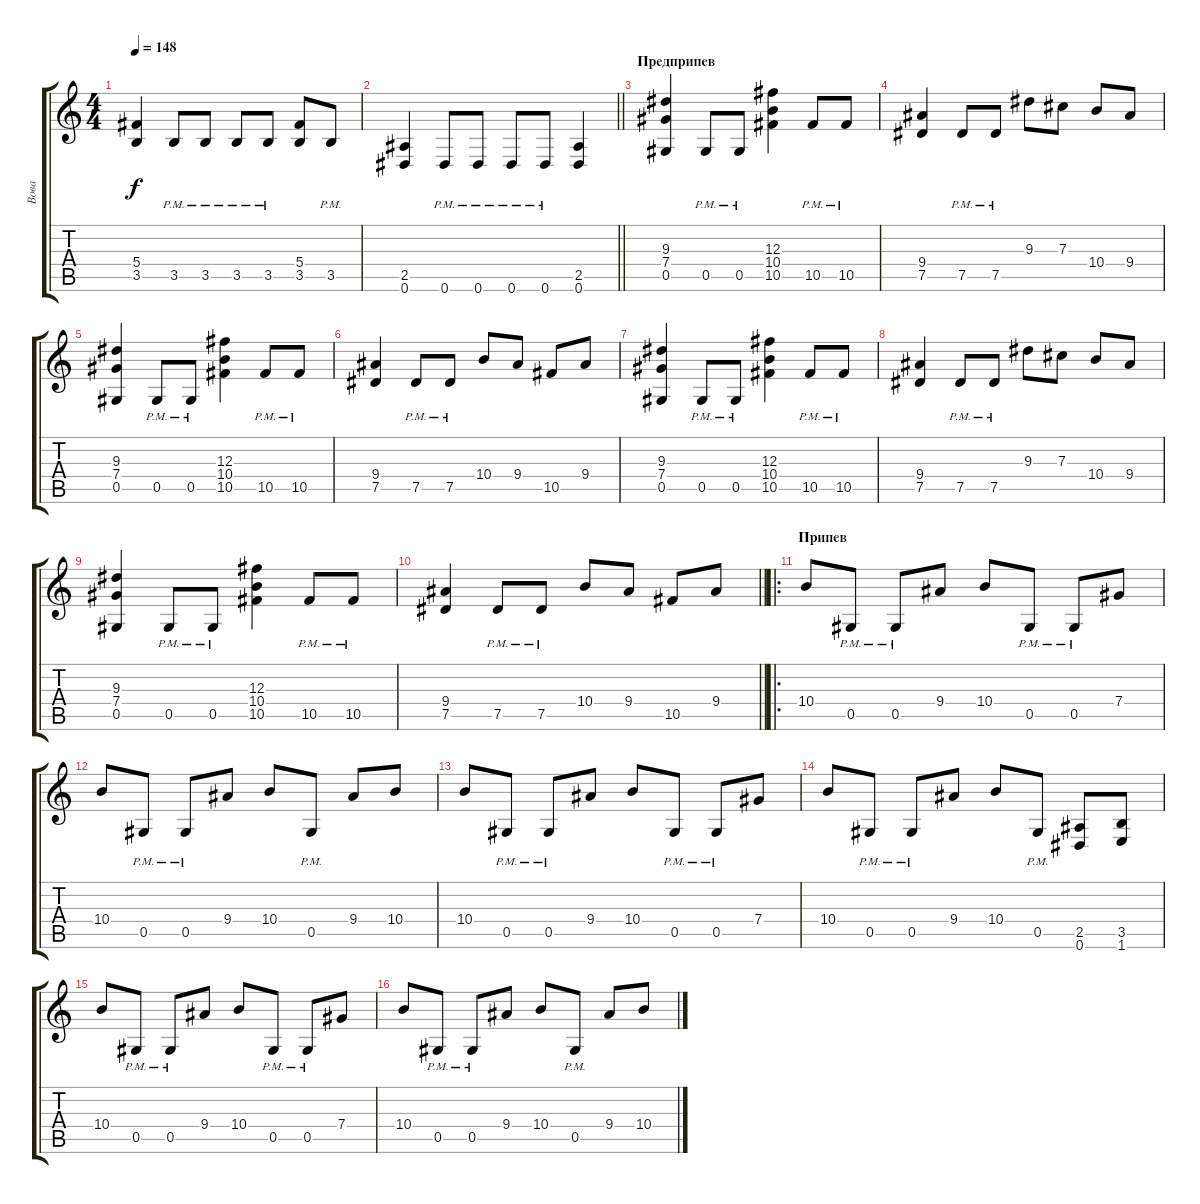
\track ("Вова" "Вова") {instrument distortionguitar}
\staff {score tabs}
\tuning (Eb4 Bb3 Gb3 Db3 Ab2 Eb2) {hide}
\ts (4 4)
\tempo 148
\clef g2
\ks c
(5.4 3.5).4{dy f} 3.5{pm}.8 3.5{pm}.8 3.5{pm}.8 3.5{pm}.8 (5.4 3.5).8 3.5{pm}.8 |
\barLineRight lightlight
(2.5 0.6).4 0.6{pm}.8 0.6{pm}.8 0.6{pm}.8 0.6{pm}.8 (2.5 0.6).4 |
\section ("" "Предприпев")
(9.3 7.4 0.5).4 0.5{pm}.8 0.5{pm}.8 (12.3 10.4 10.5).4 10.5{pm}.8 10.5{pm}.8 |
(9.4 7.5).4 7.5{pm}.8 7.5{pm}.8 9.3.8 7.3.8 10.4.8 9.4.8 |
(9.3 7.4 0.5).4 0.5{pm}.8 0.5{pm}.8 (12.3 10.4 10.5).4 10.5{pm}.8 10.5{pm}.8 |
(9.4 7.5).4 7.5{pm}.8 7.5{pm}.8 10.4.8 9.4.8 10.5.8 9.4.8 |
(9.3 7.4 0.5).4 0.5{pm}.8 0.5{pm}.8 (12.3 10.4 10.5).4 10.5{pm}.8 10.5{pm}.8 |
(9.4 7.5).4 7.5{pm}.8 7.5{pm}.8 9.3.8 7.3.8 10.4.8 9.4.8 |
(9.3 7.4 0.5).4 0.5{pm}.8 0.5{pm}.8 (12.3 10.4 10.5).4 10.5{pm}.8 10.5{pm}.8 |
\barLineRight lightlight
(9.4 7.5).4 7.5{pm}.8 7.5{pm}.8 10.4.8 9.4.8 10.5.8 9.4.8 |
\ro
\section ("" "Припев")
10.4.8 0.5{pm}.8 0.5{pm}.8 9.4.8 10.4.8 0.5{pm}.8 0.5{pm}.8 7.4.8 |
10.4.8 0.5{pm}.8 0.5{pm}.8 9.4.8 10.4.8 0.5{pm}.8 9.4.8 10.4.8 |
10.4.8 0.5{pm}.8 0.5{pm}.8 9.4.8 10.4.8 0.5{pm}.8 0.5{pm}.8 7.4.8 |
10.4.8 0.5{pm}.8 0.5{pm}.8 9.4.8 10.4.8 0.5{pm}.8 (2.5 0.6).8 (3.5 1.6).8 |
10.4.8 0.5{pm}.8 0.5{pm}.8 9.4.8 10.4.8 0.5{pm}.8 0.5{pm}.8 7.4.8 |
10.4.8 0.5{pm}.8 0.5{pm}.8 9.4.8 10.4.8 0.5{pm}.8 9.4.8 10.4.8
